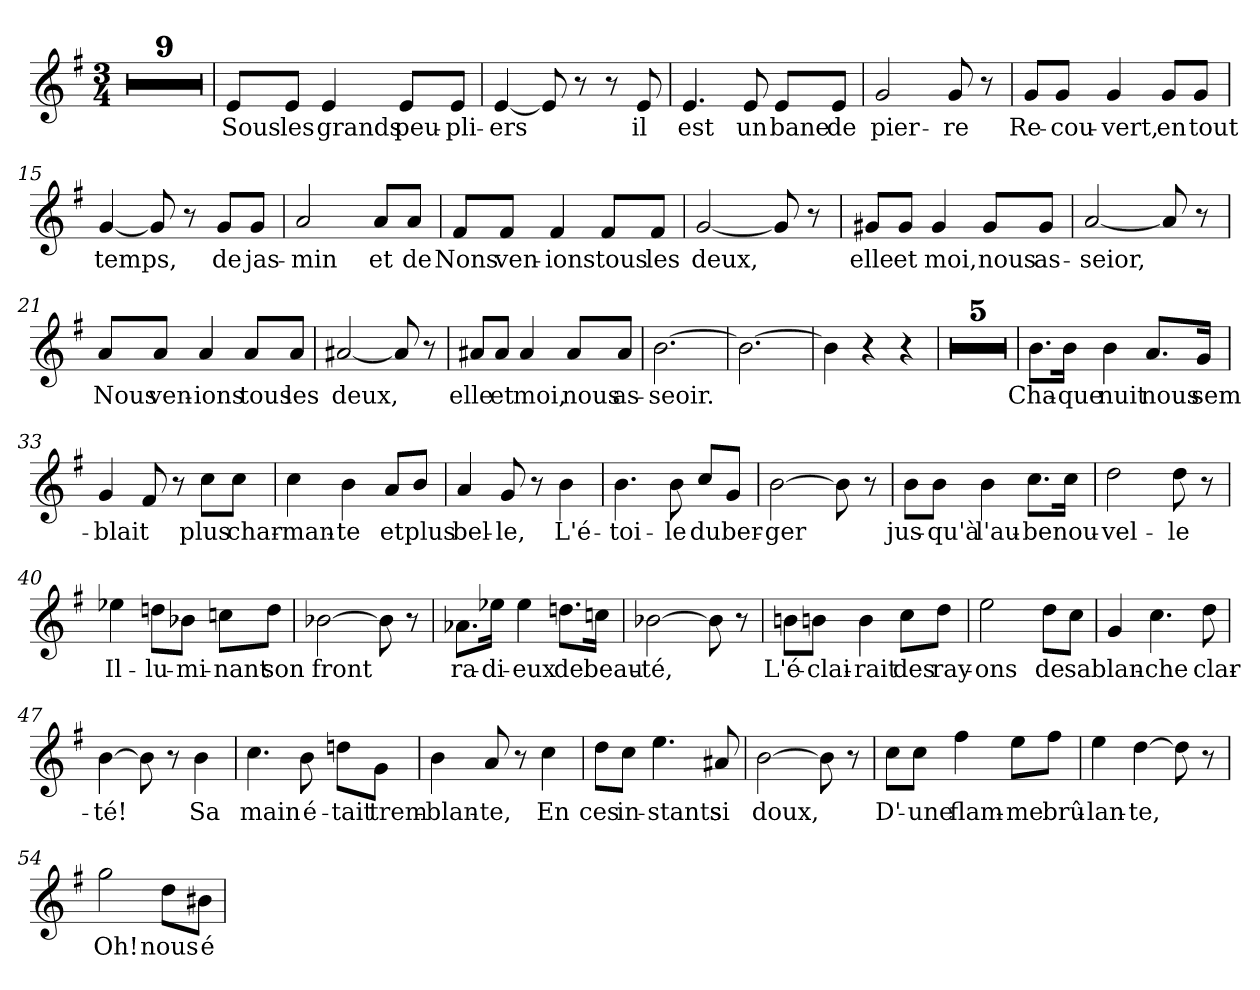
**kern	**text
*part1	*part1
*staff1	*staff1
*clefG2	*
*k[f#]	*
*M3/4	*
=1	=1
2.r	.
=2	=2
2.r	.
=3	=3
2.r	.
=4	=4
2.r	.
=5	=5
2.r	.
=6	=6
2.r	.
=7	=7
2.r	.
=8	=8
2.r	.
=9	=9
2.r	.
=10	=10
!	!LO:LY:b
8e/L	Sous
!	!LO:LY:b
8e/J	les
!	!LO:LY:b
4e/	grands
!	!LO:LY:b
8e/L	peu-
!	!LO:LY:b
8e/J	-pli-
=11	=11
!	!LO:LY:b
[4e/	-ers
8e/]	.
8r	.
8r	.
!	!LO:LY:b
8e/	il
=12	=12
!	!LO:LY:b
4.e/	est
!	!LO:LY:b
8e/	un
!	!LO:LY:b
8e/L	bane
!	!LO:LY:b
8e/J	de
!!LO:LB:g=z
=13	=13
!	!LO:LY:b
2g/	pier-
!	!LO:LY:b
8g/	-re
8r	.
=14	=14
!	!LO:LY:b
8g/L	Re-
!	!LO:LY:b
8g/J	-cou-
!	!LO:LY:b
4g/	-vert,
!	!LO:LY:b
8g/L	en
!	!LO:LY:b
8g/J	tout
=15	=15
!	!LO:LY:b
[4g/	temps,
8g/]	.
8r	.
!	!LO:LY:b
8g/L	de
!	!LO:LY:b
8g/J	jas-
=16	=16
!	!LO:LY:b
2a/	-min
!	!LO:LY:b
8a/L	et
!	!LO:LY:b
8a/J	de
=17	=17
!	!LO:LY:b
8f#/L	Nons
!	!LO:LY:b
8f#/J	ven-
!	!LO:LY:b
4f#/	-ions
!	!LO:LY:b
8f#/L	tous
!	!LO:LY:b
8f#/J	les
=18	=18
!	!LO:LY:b
[2g/	deux,
8g/]	.
8r	.
=19	=19
!	!LO:LY:b
8g#X/L	elle
!	!LO:LY:b
8g#/J	et
!	!LO:LY:b
4g#/	moi,
!	!LO:LY:b
8g#/L	nous
!	!LO:LY:b
8g#/J	as-
!!LO:LB:g=z
=20	=20
!	!LO:LY:b
[2a/	-seior,
8a/]	.
8r	.
=21	=21
!	!LO:LY:b
8a/L	Nous
!	!LO:LY:b
8a/J	ven-
!	!LO:LY:b
4a/	-ions
!	!LO:LY:b
8a/L	tous
!	!LO:LY:b
8a/J	les
=22	=22
!	!LO:LY:b
[2a#X/	deux,
8a#/]	.
8r	.
=23	=23
!	!LO:LY:b
8a#X/L	elle
!	!LO:LY:b
8a#/J	et
!	!LO:LY:b
4a#/	moi,
!	!LO:LY:b
8a#/L	nous
!	!LO:LY:b
8a#/J	as-
=24	=24
!	!LO:LY:b
[2.b\	-seoir.
=25	=25
2.b\_	.
=26	=26
4b\]	.
4r	.
4r	.
=27	=27
2.r	.
=28	=28
*k[f#c#g#d#]	*
2.r	.
=29	=29
2.r	.
=30	=30
2.r	.
=31	=31
2.r	.
!!LO:LB:g=z
=32	=32
!	!LO:LY:b
8.b\L	Cha-
!	!LO:LY:b
16b\Jk	-que
!	!LO:LY:b
4b\	nuit
!	!LO:LY:b
8.a/L	nous
!	!LO:LY:b
16g#/Jk	sem-
=33	=33
!	!LO:LY:b
4g#/	-blait
8f#/	.
8r	.
!	!LO:LY:b
8cc#\L	plus
!	!LO:LY:b
8cc#\J	char-
=34	=34
!	!LO:LY:b
4cc#\	-man-
!	!LO:LY:b
4b\	-te
!	!LO:LY:b
8a/L	et
!	!LO:LY:b
8b/J	plus
=35	=35
!	!LO:LY:b
4a/	bel-
!	!LO:LY:b
8g#/	-le,
8r	.
!	!LO:LY:b
4b\	L'é-
=36	=36
!	!LO:LY:b
4.b\	-toi-
!	!LO:LY:b
8b\	-le
!	!LO:LY:b
8cc#/L	du
!	!LO:LY:b
8g#/J	ber-
=37	=37
!	!LO:LY:b
[2b\	-ger
8b\]	.
8r	.
=38	=38
!	!LO:LY:b
8b\L	jus-
!	!LO:LY:b
8b\J	qu'à
!	!LO:LY:b
4b\	l'au-
!	!LO:LY:b
8.cc#\L	-be
!	!LO:LY:b
16cc#\Jk	nou-
!!LO:LB:g=z
=39	=39
!	!LO:LY:b
2dd#\	-vel-
!	!LO:LY:b
8dd#\	-le
8r	.
=40	=40
!	!LO:LY:b
4ee-X\	Il-
!	!LO:LY:b
8ddn\L	-lu-
!	!LO:LY:b
8b-X\J	-mi-
!	!LO:LY:b
8ccn\L	-nant
!	!LO:LY:b
8dd\J	son
=41	=41
!	!LO:LY:b
[2b-X\	front
8b-\]	.
8r	.
=42	=42
!	!LO:LY:b
8.a-X\L	ra-
!	!LO:LY:b
16ee-X\Jk	-di-
!	!LO:LY:b
4ee-\	-eux
!	!LO:LY:b
8.ddn\L	de
!	!LO:LY:b
16ccn\Jk	beau-
=43	=43
!	!LO:LY:b
[2b-X\	-té,
8b-\]	.
8r	.
=44	=44
!	!LO:LY:b
8bn\L	L'é-
!	!LO:LY:b
8bn\J	-clai-
!	!LO:LY:b
4b\	-rait
!	!LO:LY:b
8cc#\L	des
!	!LO:LY:b
8dd#\J	ray-
=45	=45
!	!LO:LY:b
2ee\	-ons
!	!LO:LY:b
8dd#\L	de
!	!LO:LY:b
8cc#\J	sa
=46	=46
!	!LO:LY:b
4g#/	blan-
!	!LO:LY:b
4.cc#\	-che
!	!LO:LY:b
8dd#\	clar-
!!LO:LB:g=z
=47	=47
!	!LO:LY:b
[4b\	-té!
8b\]	.
8r	.
!	!LO:LY:b
4b\	Sa
=48	=48
!	!LO:LY:b
4.cc#\	main
!	!LO:LY:b
8b\	é-
!	!LO:LY:b
8ddn\L	-tait
!	!LO:LY:b
8g#\J	trem-
=49	=49
!	!LO:LY:b
4b\	-blan-
!	!LO:LY:b
8a/	-te,
8r	.
!	!LO:LY:b
4cc#\	En
=50	=50
!	!LO:LY:b
8dd#\L	ces
!	!LO:LY:b
8cc#\J	in-
!	!LO:LY:b
4.ee\	-stants
!	!LO:LY:b
8a#X/	si
=51	=51
!	!LO:LY:b
[2b\	doux,
8b\]	.
8r	.
=52	=52
!	!LO:LY:b
8cc#\L	D'-
!	!LO:LY:b
8cc#\J	-une
!	!LO:LY:b
4ff#\	flam-
!	!LO:LY:b
8ee\L	-me
!	!LO:LY:b
8ff#\J	brû-
=53	=53
!	!LO:LY:b
4ee\	-lan-
!	!LO:LY:b
[4dd#\	-te,
8dd#\]	.
8r	.
!!LO:LB:g=z
=54	=54
!	!LO:LY:b
2gg#\	Oh!
!	!LO:LY:b
8dd#\L	nous
!	!LO:LY:b
8b#X\J	é-
=	=
*-	*-
